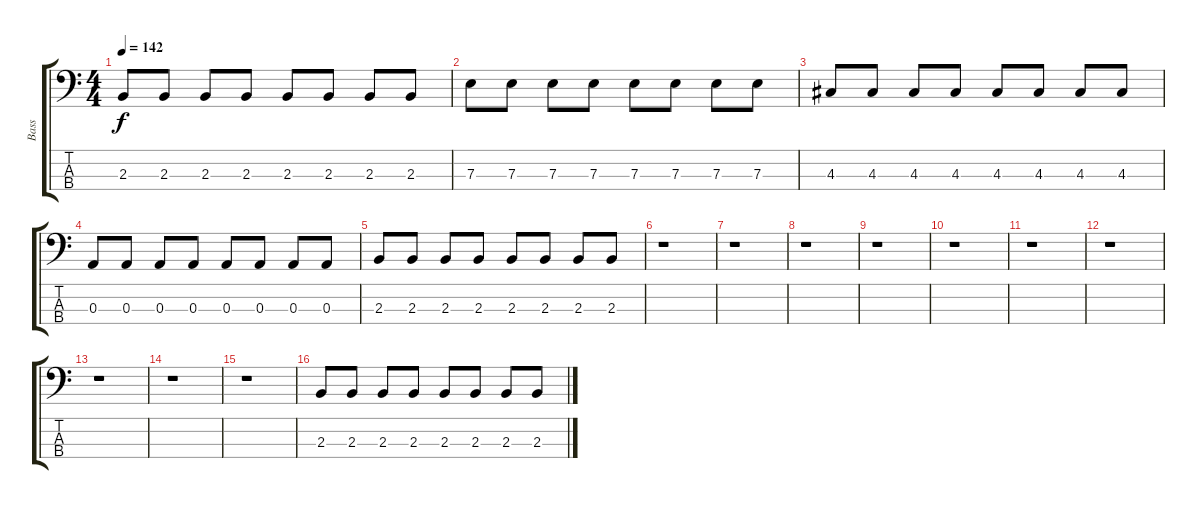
\track ("Bass " "Bass ") {instrument electricbasspick}
\staff {score tabs}
\tuning (G2 D2 A1 E1) {hide}
\ts (4 4)
\tempo 142
\clef f4
\ks c
2.3.8{dy f} 2.3.8 2.3.8 2.3.8 2.3.8 2.3.8 2.3.8 2.3.8 |
7.3.8 7.3.8 7.3.8 7.3.8 7.3.8 7.3.8 7.3.8 7.3.8 |
4.3.8 4.3.8 4.3.8 4.3.8 4.3.8 4.3.8 4.3.8 4.3.8 |
0.3.8 0.3.8 0.3.8 0.3.8 0.3.8 0.3.8 0.3.8 0.3.8 |
2.3.8 2.3.8 2.3.8 2.3.8 2.3.8 2.3.8 2.3.8 2.3.8 |
r.1 |
r.1 |
r.1 |
r.1 |
r.1 |
r.1 |
r.1 |
r.1 |
r.1 |
r.1 |
2.3.8 2.3.8 2.3.8 2.3.8 2.3.8 2.3.8 2.3.8 2.3.8
